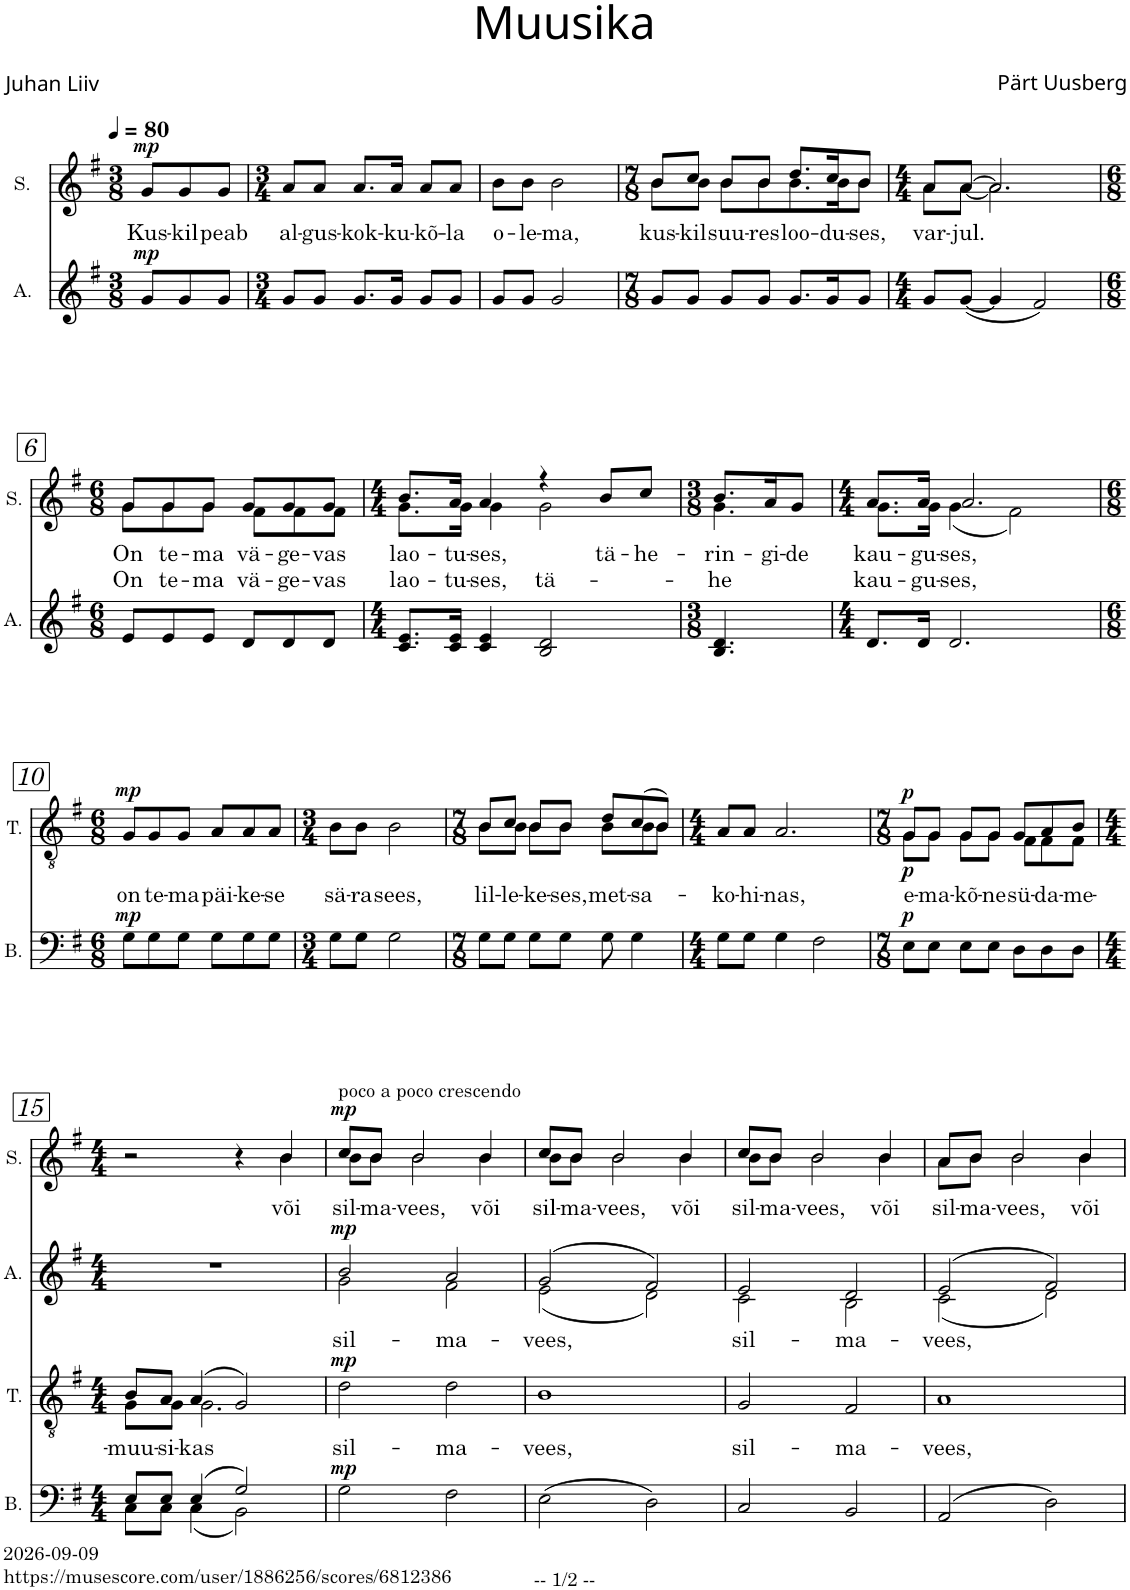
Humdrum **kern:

**kern	**dynam	**kern	**text	**dynam	**kern	**text	**dynam	**kern	**text	**text	**dynam
*part4	*part4	*part3	*part3	*part3	*part2	*part2	*part2	*part1	*part1	*part1	*part1
*staff4	*staff4	*staff3	*staff3	*staff3	*staff2	*staff2	*staff2	*staff1	*staff1	*staff1	*staff1
*I"Bass	*	*I"Tenor	*	*	*I"A.	*	*	*I"S.	*	*	*
*I'B.	*	*I'T.	*	*	*I'A.	*	*	*I'S.	*	*	*
*stria5	*	*stria5	*	*	*	*	*	*	*	*	*
*clefF4	*	*clefG2	*	*	*clefG2	*	*	*clefG2	*	*	*
*k[f#]	*	*k[f#]	*	*	*k[f#]	*	*	*k[f#]	*	*	*
*M3/8	*	*M3/8	*	*	*M3/8	*	*	*M3/8	*	*	*
*MM80	*	*MM80	*	*	*MM80	*	*	*MM80	*	*	*
=1	=1	=1	=1	=1	=1	=1	=1	=1	=1	=1	=1
!	!	!	!	!	!	!	!LO:DY:a	!	!LO:LY:b	!	!LO:DY:a
4.r	.	4.r	.	.	8g/L	.	mp	8g/L	Kus-	.	mp
!	!	!	!	!	!	!	!	!	!LO:LY:b	!	!
.	.	.	.	.	8g/	.	.	8g/	-kil	.	.
!	!	!	!	!	!	!	!	!	!LO:LY:b	!	!
.	.	.	.	.	8g/J	.	.	8g/J	peab	.	.
=2	=2	=2	=2	=2	=2	=2	=2	=2	=2	=2	=2
*M3/4	*	*M3/4	*	*	*M3/4	*	*	*M3/4	*	*	*
!	!	!	!	!	!	!	!	!	!LO:LY:b	!	!
2.r	.	2.r	.	.	8g/L	.	.	8a/L	al-	.	.
!	!	!	!	!	!	!	!	!	!LO:LY:b	!	!
.	.	.	.	.	8g/J	.	.	8a/J	-gus-	.	.
!	!	!	!	!	!	!	!	!	!LO:LY:b	!	!
.	.	.	.	.	8.g/L	.	.	8.a/L	-kok-	.	.
!	!	!	!	!	!	!	!	!	!LO:LY:b	!	!
.	.	.	.	.	16g/Jk	.	.	16a/Jk	-ku-	.	.
!	!	!	!	!	!	!	!	!	!LO:LY:b	!	!
.	.	.	.	.	8g/L	.	.	8a/L	-kõ-	.	.
!	!	!	!	!	!	!	!	!	!LO:LY:b	!	!
.	.	.	.	.	8g/J	.	.	8a/J	-la	.	.
=3	=3	=3	=3	=3	=3	=3	=3	=3	=3	=3	=3
!	!	!	!	!	!	!	!	!	!LO:LY:b	!	!
2.r	.	2.r	.	.	8g/L	.	.	8b\L	o-	.	.
!	!	!	!	!	!	!	!	!	!LO:LY:b	!	!
.	.	.	.	.	8g/J	.	.	8b\J	-le-	.	.
!	!	!	!	!	!	!	!	!	!LO:LY:b	!	!
.	.	.	.	.	2g/	.	.	2b\	-ma,	.	.
=4	=4	=4	=4	=4	=4	=4	=4	=4	=4	=4	=4
*M7/8	*	*M7/8	*	*	*M7/8	*	*	*M7/8	*	*	*
!	!	!	!	!	!	!	!	!	!LO:LY:b	!	!
*	*	*	*	*	*	*	*	*^	*	*	*
2..r	.	2..r	.	.	8g/L	.	.	8b/L	8b\L	kus-	.	.
!	!	!	!	!	!	!	!	!	!	!LO:LY:b	!	!
.	.	.	.	.	8g/J	.	.	8cc/J	8b\J	-kil	.	.
!	!	!	!	!	!	!	!	!	!	!LO:LY:b	!	!
.	.	.	.	.	8g/L	.	.	8b/L	8b\L	suu-	.	.
!	!	!	!	!	!	!	!	!	!	!LO:LY:b	!	!
.	.	.	.	.	8g/J	.	.	8b/J	8b\	-res	.	.
!	!	!	!	!	!	!	!	!	!	!LO:LY:b	!	!
.	.	.	.	.	8.g/L	.	.	8.dd/L	8.b\	loo-	.	.
!	!	!	!	!	!	!	!	!	!	!LO:LY:b	!	!
.	.	.	.	.	16g/K	.	.	16cc/K	16b\K	-du-	.	.
!	!	!	!	!	!	!	!	!	!	!LO:LY:b	!	!
.	.	.	.	.	8g/J	.	.	8b/J	8b\J	-ses,	.	.
=5	=5	=5	=5	=5	=5	=5	=5	=5	=5	=5	=5	=5
*M4/4	*	*M4/4	*	*	*M4/4	*	*	*M4/4	*	*	*	*
!	!	!	!	!	!	!	!	!	!	!LO:LY:b	!	!
1r	.	1r	.	.	8g/L	.	.	8a/L	8a\L	var-	.	.
!	!	!	!	!	!	!	!	!	!	!LO:LY:b	!	!
.	.	.	.	.	([8g/J	.	.	[8a/J	[8a\J	-jul.	.	.
.	.	.	.	.	4g/]	.	.	2.a/]	2.a\]	.	.	.
.	.	.	.	.	2f#/)	.	.	.	.	.	.	.
!!LO:LB:g=z	!!
=6	=6	=6	=6	=6	=6	=6	=6	=6	=6	=6	=6	=6
*M6/8	*	*M6/8	*	*	*M6/8	*	*	*M6/8	*	*	*	*
!	!	!	!	!	!	!	!	!	!	!LO:LY:b	!	!
!	!	!	!	!	!	!	!	!	!	!	!LO:LY:b	!
2.r	.	2.r	.	.	8e/L	.	.	8g/L	8g\L	.	On	.
!	!	!	!	!	!	!	!	!	!	!LO:LY:b	!	!
!	!	!	!	!	!	!	!	!	!	!	!LO:LY:b	!
.	.	.	.	.	8e/	.	.	8g/	8g\	.	te-	.
!	!	!	!	!	!	!	!	!	!	!LO:LY:b	!	!
!	!	!	!	!	!	!	!	!	!	!	!LO:LY:b	!
.	.	.	.	.	8e/J	.	.	8g/J	8g\J	.	-ma	.
!	!	!	!	!	!	!	!	!	!	!LO:LY:b	!	!
!	!	!	!	!	!	!	!	!	!	!	!LO:LY:b	!
.	.	.	.	.	8d/L	.	.	8g/L	8f#\L	.	vä-	.
!	!	!	!	!	!	!	!	!	!	!LO:LY:b	!	!
!	!	!	!	!	!	!	!	!	!	!	!LO:LY:b	!
.	.	.	.	.	8d/	.	.	8g/	8f#\	.	-ge-	.
!	!	!	!	!	!	!	!	!	!	!LO:LY:b	!	!
!	!	!	!	!	!	!	!	!	!	!	!LO:LY:b	!
.	.	.	.	.	8d/J	.	.	8g/J	8f#\J	.	-vas	.
=7	=7	=7	=7	=7	=7	=7	=7	=7	=7	=7	=7	=7
*M4/4	*	*M4/4	*	*	*M4/4	*	*	*M4/4	*	*	*	*
!	!	!	!	!	!	!	!	!	!	!LO:LY:b	!	!
!	!	!	!	!	!	!	!	!	!	!	!LO:LY:b	!
1r	.	1r	.	.	8.c/ 8.e/L	.	.	8.b/L	8.g\L	.	lao-	.
!	!	!	!	!	!	!	!	!	!	!LO:LY:b	!	!
!	!	!	!	!	!	!	!	!	!	!	!LO:LY:b	!
.	.	.	.	.	16c/ 16e/Jk	.	.	16a/Jk	16g\Jk	.	-tu-	.
!	!	!	!	!	!	!	!	!	!	!LO:LY:b	!	!
!	!	!	!	!	!	!	!	!	!	!	!LO:LY:b	!
.	.	.	.	.	4c/ 4e/	.	.	4a/	4g\	.	-ses,	.
!	!	!	!	!	!	!	!	!	!	!	!LO:LY:b	!
.	.	.	.	.	2B/ 2d/	.	.	4r	2g\	.	-tä-	.
!	!	!	!	!	!	!	!	!	!	!LO:LY:b	!	!
.	.	.	.	.	.	.	.	8b/L	.	tä-	.	.
!	!	!	!	!	!	!	!	!	!	!LO:LY:b	!	!
.	.	.	.	.	.	.	.	8cc/J	.	-he-	.	.
=8	=8	=8	=8	=8	=8	=8	=8	=8	=8	=8	=8	=8
*M3/8	*	*M3/8	*	*	*M3/8	*	*	*M3/8	*	*	*	*
!	!	!	!	!	!	!	!	!	!	!LO:LY:b	!	!
!	!	!	!	!	!	!	!	!	!	!	!LO:LY:b	!
4.r	.	4.r	.	.	4.B/ 4.d/	.	.	8.b/L	4.g\	.	-he	.
!	!	!	!	!	!	!	!	!	!	!LO:LY:b	!	!
.	.	.	.	.	.	.	.	16a/K	.	-gi-	.	.
!	!	!	!	!	!	!	!	!	!	!LO:LY:b	!	!
.	.	.	.	.	.	.	.	8g/J	.	-de	.	.
=9	=9	=9	=9	=9	=9	=9	=9	=9	=9	=9	=9	=9
*M4/4	*	*M4/4	*	*	*M4/4	*	*	*M4/4	*	*	*	*
!	!	!	!	!	!	!	!	!	!	!LO:LY:b	!	!
!	!	!	!	!	!	!	!	!	!	!	!LO:LY:b	!
1r	.	1r	.	.	8.d/L	.	.	8.a/L	8.g\L	.	kau-	.
!	!	!	!	!	!	!	!	!	!	!LO:LY:b	!	!
!	!	!	!	!	!	!	!	!	!	!	!LO:LY:b	!
.	.	.	.	.	16d/Jk	.	.	16a/Jk	16g\Jk	.	-gu-	.
!	!	!	!	!	!	!	!	!	!	!LO:LY:b	!	!
!	!	!	!	!	!	!	!	!	!	!	!LO:LY:b	!
.	.	.	.	.	2.d/	.	.	2.a/	(4g\	.	-ses,	.
.	.	.	.	.	.	.	.	.	2f#\)	.	.	.
!!LO:LB:g=z	!!
=10	=10	=10	=10	=10	=10	=10	=10	=10	=10	=10	=10	=10
*	*	*clefGv2	*	*	*	*	*	*	*	*	*	*
*M6/8	*	*M6/8	*	*	*M6/8	*	*	*M6/8	*	*	*	*
!	!LO:DY:a	!	!LO:LY:b	!LO:DY:a	!	!	!	!	!	!	!	!
8G\L	mp	8G/L	on	mp	2.r	.	.	2.r	2.r	.	.	.
!	!	!	!LO:LY:b	!	!	!	!	!	!	!	!	!
8G\	.	8G/	te-	.	.	.	.	.	.	.	.	.
!	!	!	!LO:LY:b	!	!	!	!	!	!	!	!	!
8G\J	.	8G/J	-ma	.	.	.	.	.	.	.	.	.
!	!	!	!LO:LY:b	!	!	!	!	!	!	!	!	!
8G\L	.	8A/L	päi-	.	.	.	.	.	.	.	.	.
!	!	!	!LO:LY:b	!	!	!	!	!	!	!	!	!
8G\	.	8A/	-ke-	.	.	.	.	.	.	.	.	.
!	!	!	!LO:LY:b	!	!	!	!	!	!	!	!	!
8G\J	.	8A/J	-se	.	.	.	.	.	.	.	.	.
*	*	*	*	*	*	*	*	*v	*v	*	*	*
=11	=11	=11	=11	=11	=11	=11	=11	=11	=11	=11	=11
*M3/4	*	*M3/4	*	*	*M3/4	*	*	*M3/4	*	*	*
!	!	!	!LO:LY:b	!	!	!	!	!	!	!	!
8G\L	.	8B\L	sä-	.	2.r	.	.	2.r	.	.	.
!	!	!	!LO:LY:b	!	!	!	!	!	!	!	!
8G\J	.	8B\J	-ra	.	.	.	.	.	.	.	.
!	!	!	!LO:LY:b	!	!	!	!	!	!	!	!
2G\	.	2B\	sees,	.	.	.	.	.	.	.	.
=12	=12	=12	=12	=12	=12	=12	=12	=12	=12	=12	=12
*M7/8	*	*M7/8	*	*	*M7/8	*	*	*M7/8	*	*	*
!	!	!	!LO:LY:b	!	!	!	!	!	!	!	!
*	*	*^	*	*	*	*	*	*	*	*	*
8G\L	.	8B/L	8B\L	lil-	.	2..r	.	.	2..r	.	.	.
!	!	!	!	!LO:LY:b	!	!	!	!	!	!	!	!
8G\J	.	8c/J	8B\J	-le-	.	.	.	.	.	.	.	.
!	!	!	!	!LO:LY:b	!	!	!	!	!	!	!	!
8G\L	.	8B/L	8B\L	-ke-	.	.	.	.	.	.	.	.
!	!	!	!	!LO:LY:b	!	!	!	!	!	!	!	!
8G\J	.	8B/J	8B\J	-ses,	.	.	.	.	.	.	.	.
!	!	!	!	!LO:LY:b	!	!	!	!	!	!	!	!
8G\	.	8d/L	8B\L	met-	.	.	.	.	.	.	.	.
!	!	!	!	!LO:LY:b	!	!	!	!	!	!	!	!
4G\	.	(8c/	8B\	-sa-	.	.	.	.	.	.	.	.
.	.	8B/J)	8B\J	.	.	.	.	.	.	.	.	.
*	*	*v	*v	*	*	*	*	*	*	*	*	*
=13	=13	=13	=13	=13	=13	=13	=13	=13	=13	=13	=13
*M4/4	*	*M4/4	*	*	*M4/4	*	*	*M4/4	*	*	*
*	*	*^	*	*	*	*	*	*	*	*	*
!	!	!	!	!LO:LY:b	!	!	!	!	!	!	!	!
*	*	*v	*v	*	*	*	*	*	*	*	*	*
8G\L	.	8A/L	-ko-	.	1r	.	.	1r	.	.	.
!	!	!	!LO:LY:b	!	!	!	!	!	!	!	!
8G\J	.	8A/J	-hi-	.	.	.	.	.	.	.	.
!	!	!	!LO:LY:b	!	!	!	!	!	!	!	!
4G\	.	2.A/	-nas,	.	.	.	.	.	.	.	.
2F#\	.	.	.	.	.	.	.	.	.	.	.
=14	=14	=14	=14	=14	=14	=14	=14	=14	=14	=14	=14
*M7/8	*	*M7/8	*	*	*M7/8	*	*	*M7/8	*	*	*
!	!LO:DY:a	!	!LO:LY:b	!LO:DY:a	!	!	!	!	!	!	!
*	*	*^	*	*	*	*	*	*	*	*	*
!	!	!	!	!	!LO:DY:n=1:b	!	!	!	!	!	!	!
8E\L	p	8G/L	8G\L	e-	p p	2..r	.	.	2..r	.	.	.
!	!	!	!	!LO:LY:b	!	!	!	!	!	!	!	!
8E\J	.	8G/J	8G\J	-ma-	.	.	.	.	.	.	.	.
!	!	!	!	!LO:LY:b	!	!	!	!	!	!	!	!
8E\L	.	8G/L	8G\L	-kõ-	.	.	.	.	.	.	.	.
!	!	!	!	!LO:LY:b	!	!	!	!	!	!	!	!
8E\J	.	8G/J	8G\J	-ne	.	.	.	.	.	.	.	.
!	!	!	!	!LO:LY:b	!	!	!	!	!	!	!	!
8D\L	.	8G/L	8F#\L	sü-	.	.	.	.	.	.	.	.
!	!	!	!	!LO:LY:b	!	!	!	!	!	!	!	!
8D\	.	8A/	8F#\	-da-	.	.	.	.	.	.	.	.
!	!	!	!	!LO:LY:b	!	!	!	!	!	!	!	!
8D\J	.	8B/J	8F#\J	-me-	.	.	.	.	.	.	.	.
!!LO:LB:g=z
=15	=15	=15	=15	=15	=15	=15	=15	=15	=15	=15	=15	=15
*M4/4	*	*M4/4	*	*	*	*M4/4	*	*	*M4/4	*	*	*
*^	*	*	*	*	*	*	*	*	*	*	*	*
!	!	!	!	!	!LO:LY:b	!	!	!	!	!	!	!	!
*	*	*	*	*	*	*	*	*	*	*^	*	*	*
8E/L	8C\L	.	8B/L	8G\L	-muu-	.	1r	.	.	2r	2.ryy	.	.	.
!	!	!	!	!	!LO:LY:b	!	!	!	!	!	!	!	!	!
8E/J	8C\J	.	8A/J	8G\J	-si-	.	.	.	.	.	.	.	.	.
!	!	!	!	!	!LO:LY:b	!	!	!	!	!	!	!	!	!
(4E/	(4C\	.	(4A/	2.G\	-kas	.	.	.	.	.	.	.	.	.
2G/)	2BB\)	.	2G/)	.	.	.	.	.	.	4r	.	.	.	.
!	!	!	!	!	!	!	!	!	!	!	!	!LO:LY:b	!	!
.	.	.	.	.	.	.	.	.	.	4b/	4b\	või	.	.
*v	*v	*	*	*	*	*	*	*	*	*	*	*	*	*
*	*	*v	*v	*	*	*	*	*	*	*	*	*	*
=16	=16	=16	=16	=16	=16	=16	=16	=16	=16	=16	=16	=16
!	!	!	!	!	!	!	!	!LO:TX:a:t=poco a poco crescendo	!	!	!	!
!	!LO:DY:a	!	!LO:LY:b	!LO:DY:a	!	!LO:LY:b	!LO:DY:a	!	!	!LO:LY:b	!	!LO:DY:a
*	*	*	*	*	*^	*	*	*	*	*	*	*
2G\	mp	2d\	sil-	mp	2b/	2g\	sil-	mp	8cc/L	8b\L	sil-	.	mp
!	!	!	!	!	!	!	!	!	!	!	!LO:LY:b	!	!
.	.	.	.	.	.	.	.	.	8b/J	8b\J	-ma-	.	.
!	!	!	!	!	!	!	!	!	!	!	!LO:LY:b	!	!
.	.	.	.	.	.	.	.	.	2b/	2b\	-vees,	.	.
!	!	!	!LO:LY:b	!	!	!	!LO:LY:b	!	!	!	!	!	!
2F#\	.	2d\	-ma-	.	2a/	2f#\	-ma-	.	.	.	.	.	.
!	!	!	!	!	!	!	!	!	!	!	!LO:LY:b	!	!
.	.	.	.	.	.	.	.	.	4b/	4b\	või	.	.
=17	=17	=17	=17	=17	=17	=17	=17	=17	=17	=17	=17	=17	=17
!	!	!	!LO:LY:b	!	!	!	!LO:LY:b	!	!	!	!LO:LY:b	!	!
(2E\	.	1B	-vees,	.	(2g/	(2e\	-vees,	.	8cc/L	8b\L	sil-	.	.
!	!	!	!	!	!	!	!	!	!	!	!LO:LY:b	!	!
.	.	.	.	.	.	.	.	.	8b/J	8b\J	-ma-	.	.
!	!	!	!	!	!	!	!	!	!	!	!LO:LY:b	!	!
.	.	.	.	.	.	.	.	.	2b/	2b\	-vees,	.	.
2D\)	.	.	.	.	2f#/)	2d\)	.	.	.	.	.	.	.
!	!	!	!	!	!	!	!	!	!	!	!LO:LY:b	!	!
.	.	.	.	.	.	.	.	.	4b/	4b\	või	.	.
=18	=18	=18	=18	=18	=18	=18	=18	=18	=18	=18	=18	=18	=18
!	!	!	!LO:LY:b	!	!	!	!LO:LY:b	!	!	!	!LO:LY:b	!	!
2C/	.	2G/	sil-	.	2e/	2c\	sil-	.	8cc/L	8b\L	sil-	.	.
!	!	!	!	!	!	!	!	!	!	!	!LO:LY:b	!	!
.	.	.	.	.	.	.	.	.	8b/J	8b\J	-ma-	.	.
!	!	!	!	!	!	!	!	!	!	!	!LO:LY:b	!	!
.	.	.	.	.	.	.	.	.	2b/	2b\	-vees,	.	.
!	!	!	!LO:LY:b	!	!	!	!LO:LY:b	!	!	!	!	!	!
2BB/	.	2F#/	-ma-	.	2d/	2B\	-ma-	.	.	.	.	.	.
!	!	!	!	!	!	!	!	!	!	!	!LO:LY:b	!	!
.	.	.	.	.	.	.	.	.	4b/	4b\	või	.	.
=19	=19	=19	=19	=19	=19	=19	=19	=19	=19	=19	=19	=19	=19
!	!	!	!LO:LY:b	!	!	!	!LO:LY:b	!	!	!	!LO:LY:b	!	!
(2AA/	.	1A	-vees,	.	(2e/	(2c\	-vees,	.	8a/L	8a\L	sil-	.	.
!	!	!	!	!	!	!	!	!	!	!	!LO:LY:b	!	!
.	.	.	.	.	.	.	.	.	8b/J	8b\J	-ma-	.	.
!	!	!	!	!	!	!	!	!	!	!	!LO:LY:b	!	!
.	.	.	.	.	.	.	.	.	2b/	2b\	-vees,	.	.
2D\)	.	.	.	.	2f#/)	2d\)	.	.	.	.	.	.	.
!	!	!	!	!	!	!	!	!	!	!	!LO:LY:b	!	!
.	.	.	.	.	.	.	.	.	4b/	4b\	või	.	.
*	*	*	*	*	*v	*v	*	*	*	*	*	*	*
*	*	*	*	*	*	*	*	*v	*v	*	*	*
=	=	=	=	=	=	=	=	=	=	=	=
*-	*-	*-	*-	*-	*-	*-	*-	*-	*-	*-	*-
